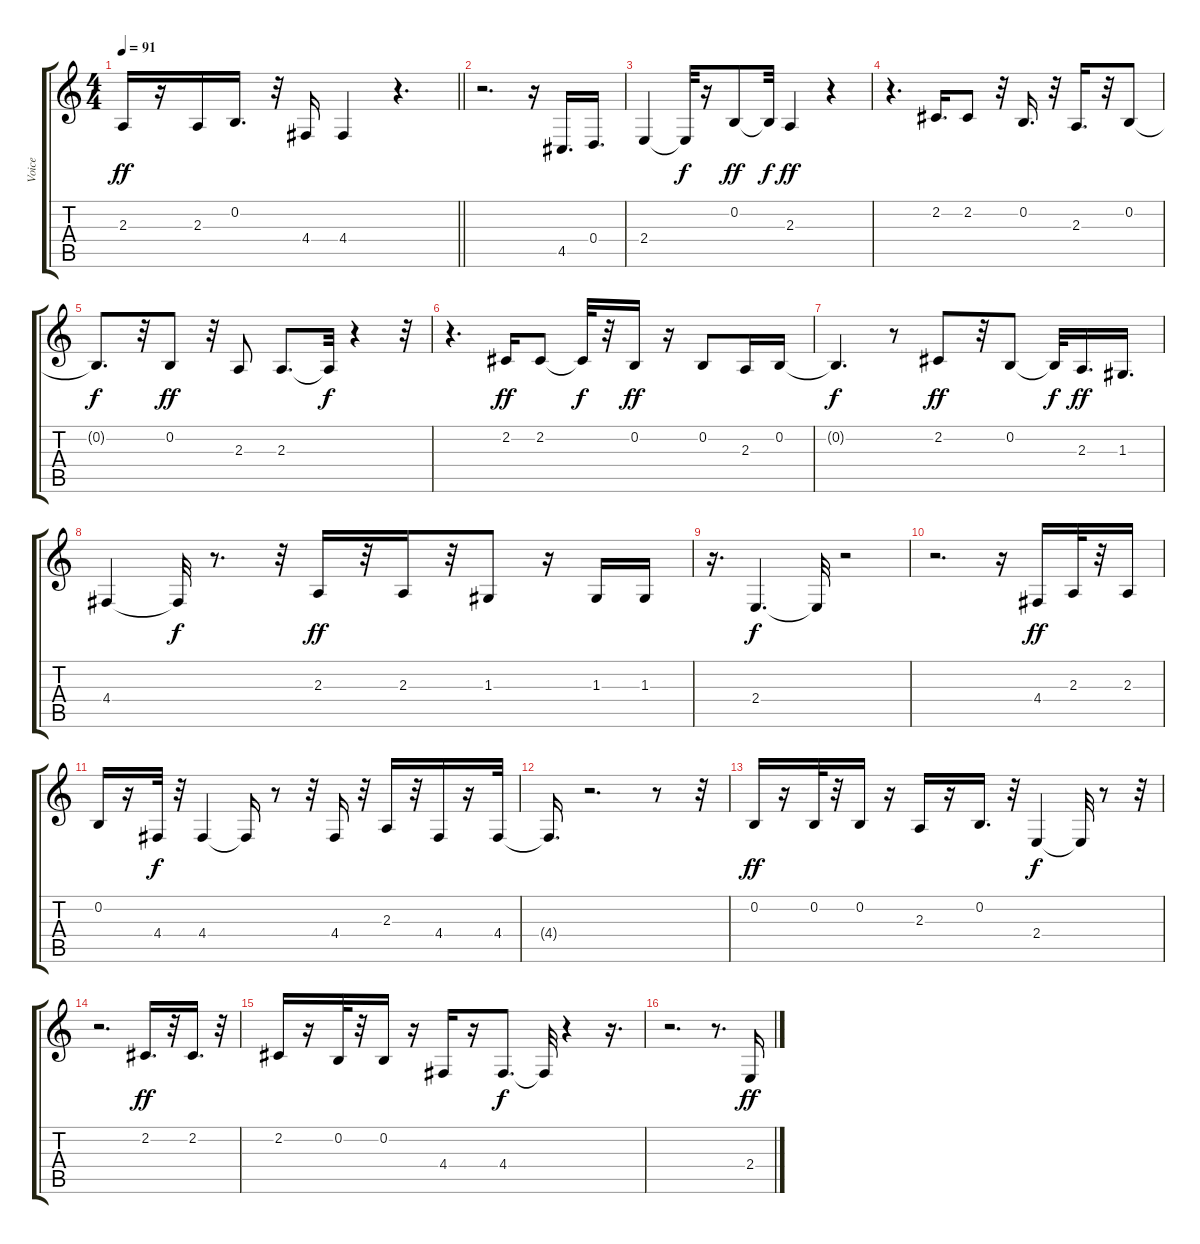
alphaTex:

\track ("Voice" "Voice") {instrument altosax}
\staff {score tabs}
\tuning (E4 B3 G3 D3 A2 E2) {hide}
\ts (4 4)
\tempo 91
\clef g2
\barLineRight lightlight
\ks c
2.3.16{dy ff} r.16 2.3.16 0.2.16{d} r.32 4.4.16 4.4.4 r.4{d} |
\section ("" "")
r.2{d} r.16 4.5.16{d} 0.4.16{d} |
2.4.4 2.4{t}.32{dy f} r.16 0.2.8{dy ff} 0.2{t}.32{dy f} 2.3.4{dy ff} r.4 |
r.4{d} 2.2.16{d} 2.2.8 r.32 0.2.16{d} r.32 2.3.16{d} r.32 0.2.8 |
0.2{t}.8{d dy f} r.32 0.2.8{dy ff} r.32 2.3.8 2.3.8{d} 2.3{t}.32{dy f} r.4 r.32 |
r.4{d} 2.2.16{dy ff} 2.2.8 2.2{t}.32{dy f} r.32 0.2.16{dy ff} r.16 0.2.8 2.3.16 0.2.16 |
0.2{t}.4{d dy f} r.8 2.2.8{dy ff} r.32 0.2.8 0.2{t}.32{dy f} 2.3.16{d dy ff} 1.3.16{d} |
4.4.4 4.4{t}.32{dy f} r.8{d} r.32 2.3.16{dy ff} r.32 2.3.16 r.32 1.3.8 r.16 1.3.16 1.3.16 |
r.16{d} 2.4.4{d dy f} 2.4{t}.32 r.2 |
r.2{d} r.16 4.4.16{dy ff} 2.3.32 r.32 2.3.16 |
0.2.16 r.16 4.4.32{dy f} r.32 4.4.4 4.4{t}.16 r.8 r.32 4.4.16 r.32 2.3.16 r.32 4.4.16 r.16 4.4.32 |
4.4{t}.16{d} r.2{d} r.8 r.32 |
0.2.16{dy ff} r.16 0.2.32 r.32 0.2.16 r.16 2.3.16 r.16 0.2.16{d} r.32 2.4.4{dy f} 2.4{t}.32 r.8 r.32 |
r.2{d} 2.2.16{d dy ff} r.32 2.2.16{d} r.32 |
2.2.16 r.16 0.2.32 r.32 0.2.16 r.16 4.4.16 r.16 4.4.8{d dy f} 4.4{t}.32 r.4 r.16{d} |
r.2{d} r.8{d} 2.4.16{dy ff}
